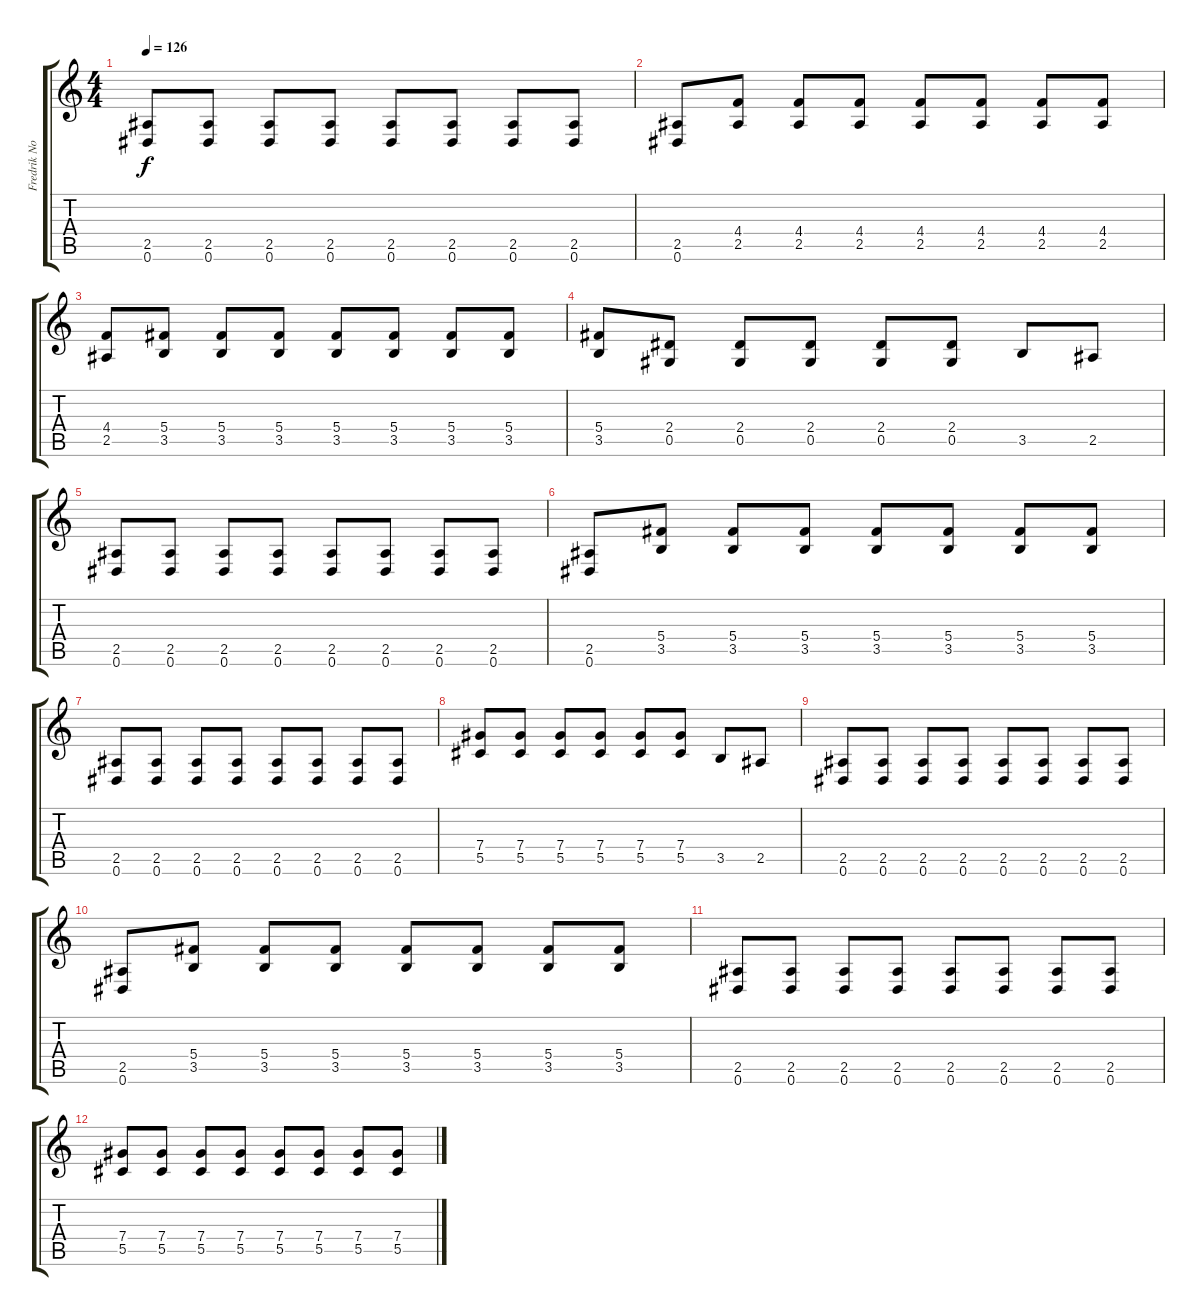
\track ("Fredrik Norrman" "Fredrik No") {instrument overdrivenguitar}
\staff {score tabs}
\tuning (Eb4 Bb3 Gb3 Db3 Ab2 Eb2) {hide}
\ts (4 4)
\tempo 126
\clef g2
\ks c
(2.5 0.6).8{dy f} (2.5 0.6).8 (2.5 0.6).8 (2.5 0.6).8 (2.5 0.6).8 (2.5 0.6).8 (2.5 0.6).8 (2.5 0.6).8 |
(2.5 0.6).8 (4.4 2.5).8 (4.4 2.5).8 (4.4 2.5).8 (4.4 2.5).8 (4.4 2.5).8 (4.4 2.5).8 (4.4 2.5).8 |
(4.4 2.5).8 (5.4 3.5).8 (5.4 3.5).8 (5.4 3.5).8 (5.4 3.5).8 (5.4 3.5).8 (5.4 3.5).8 (5.4 3.5).8 |
(5.4 3.5).8 (2.4 0.5).8 (2.4 0.5).8 (2.4 0.5).8 (2.4 0.5).8 (2.4 0.5).8 3.5.8 2.5.8 |
(2.5 0.6).8 (2.5 0.6).8 (2.5 0.6).8 (2.5 0.6).8 (2.5 0.6).8 (2.5 0.6).8 (2.5 0.6).8 (2.5 0.6).8 |
(2.5 0.6).8 (5.4 3.5).8 (5.4 3.5).8 (5.4 3.5).8 (5.4 3.5).8 (5.4 3.5).8 (5.4 3.5).8 (5.4 3.5).8 |
(2.5 0.6).8 (2.5 0.6).8 (2.5 0.6).8 (2.5 0.6).8 (2.5 0.6).8 (2.5 0.6).8 (2.5 0.6).8 (2.5 0.6).8 |
(7.4 5.5).8 (7.4 5.5).8 (7.4 5.5).8 (7.4 5.5).8 (7.4 5.5).8 (7.4 5.5).8 3.5.8 2.5.8 |
(2.5 0.6).8 (2.5 0.6).8 (2.5 0.6).8 (2.5 0.6).8 (2.5 0.6).8 (2.5 0.6).8 (2.5 0.6).8 (2.5 0.6).8 |
(2.5 0.6).8 (5.4 3.5).8 (5.4 3.5).8 (5.4 3.5).8 (5.4 3.5).8 (5.4 3.5).8 (5.4 3.5).8 (5.4 3.5).8 |
(2.5 0.6).8 (2.5 0.6).8 (2.5 0.6).8 (2.5 0.6).8 (2.5 0.6).8 (2.5 0.6).8 (2.5 0.6).8 (2.5 0.6).8 |
(7.4 5.5).8 (7.4 5.5).8 (7.4 5.5).8 (7.4 5.5).8 (7.4 5.5).8 (7.4 5.5).8 (7.4 5.5).8 (7.4 5.5).8
